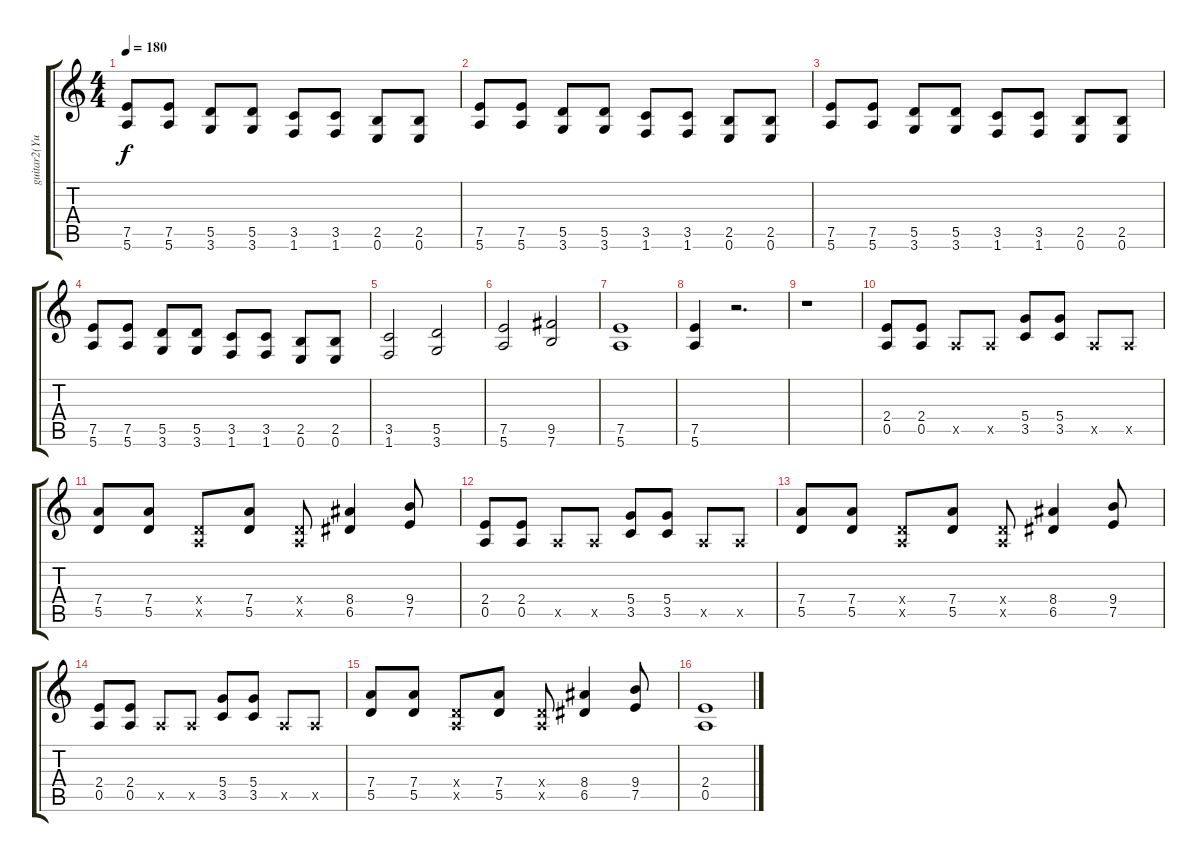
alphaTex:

\track ("guitar2(Yui)" "guitar2(Yu") {instrument overdrivenguitar}
\staff {score tabs}
\tuning (E4 B3 G3 D3 A2 E2) {hide}
\ts (4 4)
\tempo 180
\clef g2
\ks c
(7.5 5.6).8{dy f} (7.5 5.6).8 (5.5 3.6).8 (5.5 3.6).8 (3.5 1.6).8 (3.5 1.6).8 (2.5 0.6).8 (2.5 0.6).8 |
(7.5 5.6).8 (7.5 5.6).8 (5.5 3.6).8 (5.5 3.6).8 (3.5 1.6).8 (3.5 1.6).8 (2.5 0.6).8 (2.5 0.6).8 |
(7.5 5.6).8 (7.5 5.6).8 (5.5 3.6).8 (5.5 3.6).8 (3.5 1.6).8 (3.5 1.6).8 (2.5 0.6).8 (2.5 0.6).8 |
(7.5 5.6).8 (7.5 5.6).8 (5.5 3.6).8 (5.5 3.6).8 (3.5 1.6).8 (3.5 1.6).8 (2.5 0.6).8 (2.5 0.6).8 |
(3.5 1.6).2 (5.5 3.6).2 |
(7.5 5.6).2 (9.5 7.6).2 |
(7.5 5.6).1 |
(7.5 5.6).4 r.2{d} |
r.1 |
(2.4 0.5).8 (2.4 0.5).8 0.5{x}.8 0.5{x}.8 (5.4 3.5).8 (5.4 3.5).8 0.5{x}.8 0.5{x}.8 |
(7.4 5.5).8 (7.4 5.5).8 (0.4{x} 0.5{x}).8 (7.4 5.5).8 (0.4{x} 0.5{x}).8 (8.4 6.5).4 (9.4 7.5).8 |
(2.4 0.5).8 (2.4 0.5).8 0.5{x}.8 0.5{x}.8 (5.4 3.5).8 (5.4 3.5).8 0.5{x}.8 0.5{x}.8 |
(7.4 5.5).8 (7.4 5.5).8 (0.4{x} 0.5{x}).8 (7.4 5.5).8 (0.4{x} 0.5{x}).8 (8.4 6.5).4 (9.4 7.5).8 |
(2.4 0.5).8 (2.4 0.5).8 0.5{x}.8 0.5{x}.8 (5.4 3.5).8 (5.4 3.5).8 0.5{x}.8 0.5{x}.8 |
(7.4 5.5).8 (7.4 5.5).8 (0.4{x} 0.5{x}).8 (7.4 5.5).8 (0.4{x} 0.5{x}).8 (8.4 6.5).4 (9.4 7.5).8 |
(2.4 0.5).1
